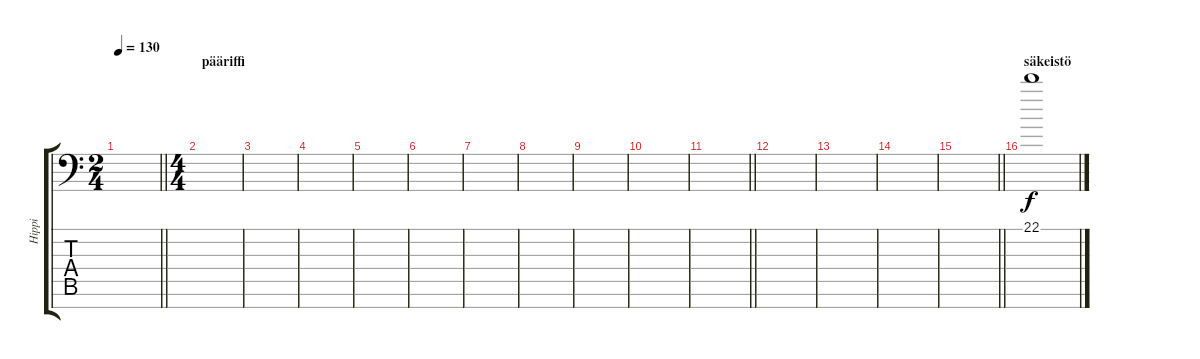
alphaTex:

\track ("Hippi" "Hippi") {instrument stringensemble1}
\staff {score tabs}
\tuning (E4 B3 G3 D3 A2 D2 A1) {hide}
\ts (2 4)
\tempo 130
\clef f4
\barLineRight lightlight
\ks c
|
\ts (4 4)
\section ("" "pääriffi")
|
|
|
|
|
|
|
|
|
\barLineRight lightlight
|
\section ("" "")
|
|
|
\barLineRight lightlight
|
\section ("" "säkeistö")
22.1.1
